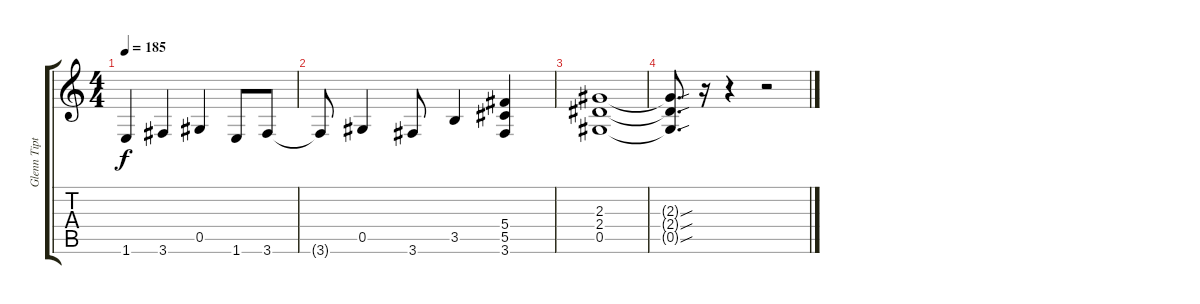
\track ("Glenn Tipton" "Glenn Tipt") {instrument distortionguitar}
\staff {score tabs}
\tuning (Eb4 Bb3 Gb3 Db3 Ab2 Eb2) {hide}
\ts (4 4)
\tempo 185
\clef g2
\ks c
1.6.4{dy f} 3.6.4 0.5.4 1.6.8 3.6.8 |
3.6{t}.8 0.5.4 3.6.8 3.5.4 (5.4 5.5 3.6).4 |
(2.3 2.4 0.5).1 |
(2.3{sou t} 2.4{sou t} 0.5{sou t}).8{d} r.16 r.4 r.2
